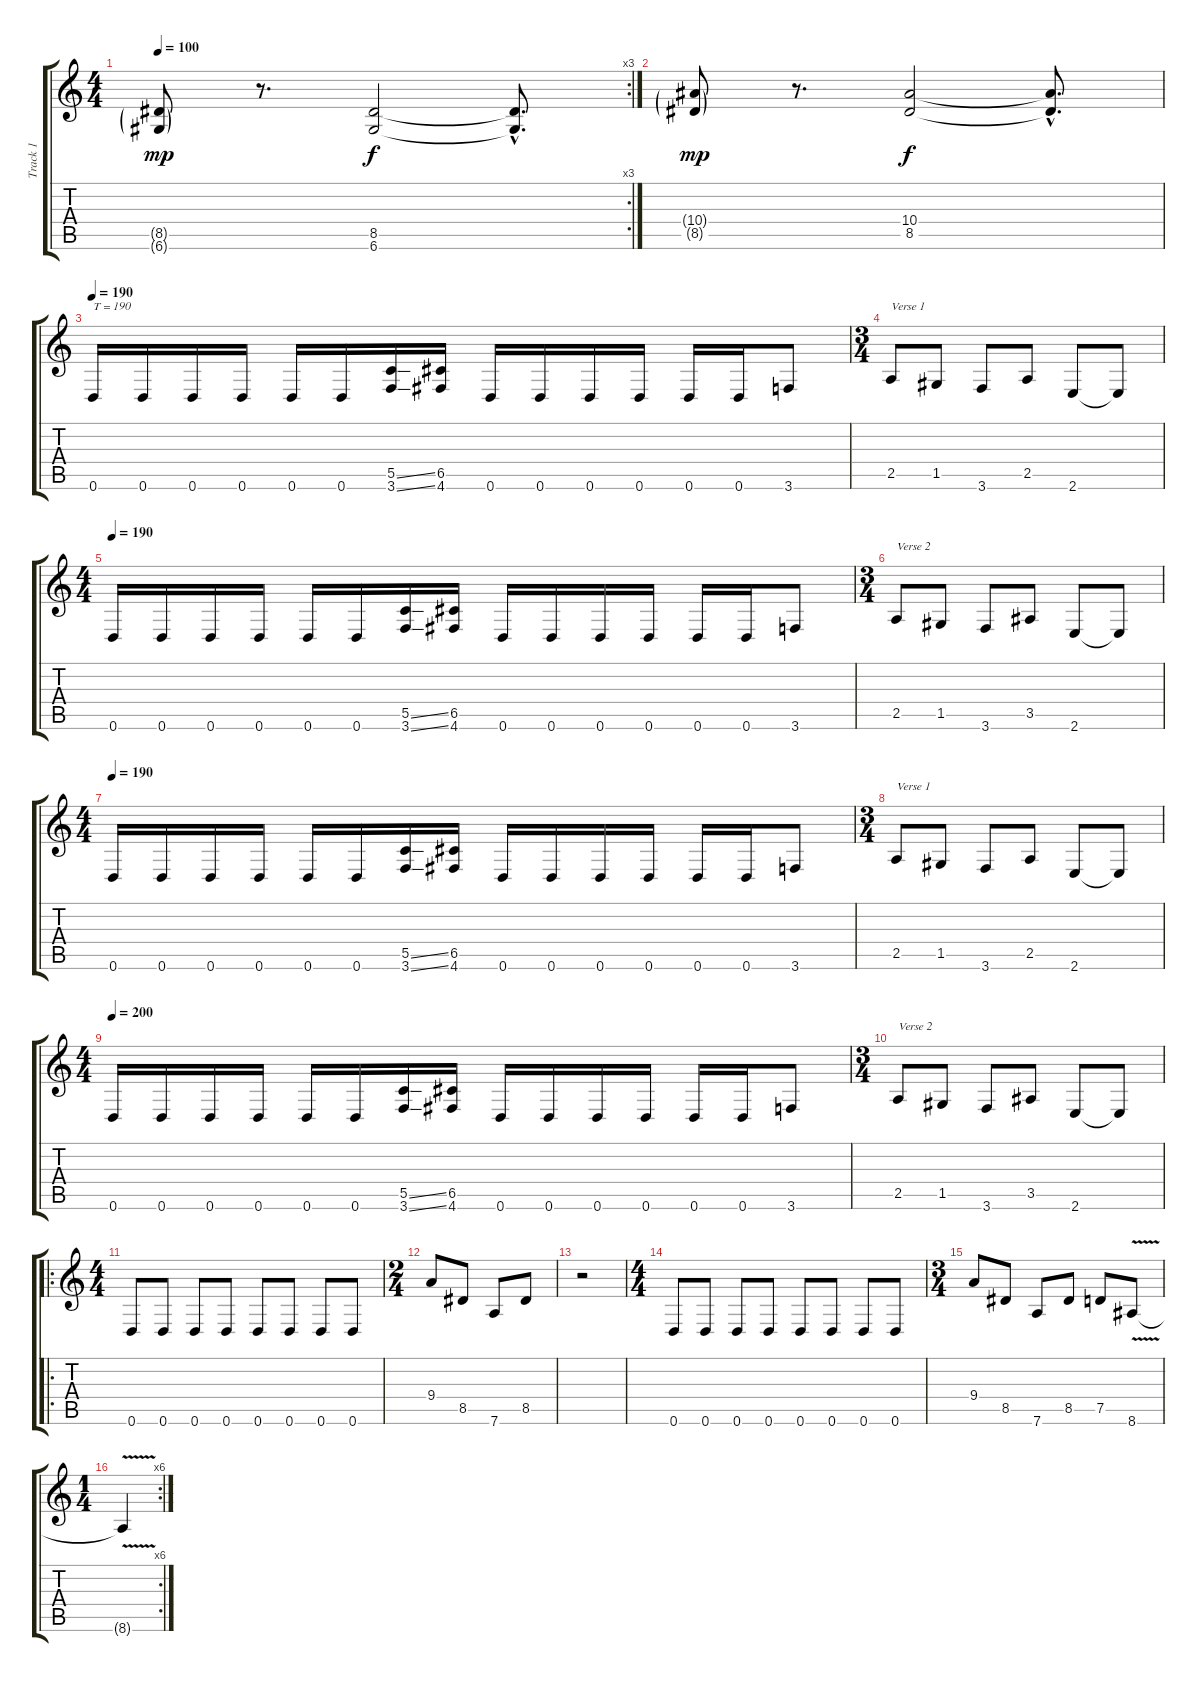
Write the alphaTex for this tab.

\track ("Track 1" "Track 1") {instrument distortionguitar}
\staff {score tabs}
\tuning (D4 A3 F3 C3 G2 D2) {hide}
\rc 3
\ts (4 4)
\tempo 100
\clef g2
\ks c
(8.5{g} 6.6{g}).8{dy mp} r.8{d} (8.5 6.6).2{dy f} (8.5{hac t} 6.6{hac t}).8{d} |
(10.4{g} 8.5{g}).8{dy mp} r.8{d} (10.4 8.5).2{dy f} (10.4{hac t} 8.5{hac t}).8{d} |
\tempo 190
0.6.16{txt "T = 190"} 0.6.16 0.6.16 0.6.16 0.6.16 0.6.16 (5.5{ss} 3.6{ss}).16 (6.5 4.6).16 0.6.16 0.6.16 0.6.16 0.6.16 0.6.16 0.6.16 3.6.8 |
\ts (3 4)
2.5.8{txt "Verse 1"} 1.5.8 3.6.8 2.5.8 2.6.8 2.6{t}.8 |
\ts (4 4)
\tempo 190
0.6.16 0.6.16 0.6.16 0.6.16 0.6.16 0.6.16 (5.5{ss} 3.6{ss}).16 (6.5 4.6).16 0.6.16 0.6.16 0.6.16 0.6.16 0.6.16 0.6.16 3.6.8 |
\ts (3 4)
2.5.8{txt "Verse 2"} 1.5.8 3.6.8 3.5.8 2.6.8 2.6{t}.8 |
\ts (4 4)
\tempo 190
0.6.16 0.6.16 0.6.16 0.6.16 0.6.16 0.6.16 (5.5{ss} 3.6{ss}).16 (6.5 4.6).16 0.6.16 0.6.16 0.6.16 0.6.16 0.6.16 0.6.16 3.6.8 |
\ts (3 4)
2.5.8{txt "Verse 1"} 1.5.8 3.6.8 2.5.8 2.6.8 2.6{t}.8 |
\ts (4 4)
\tempo 200
0.6.16 0.6.16 0.6.16 0.6.16 0.6.16 0.6.16 (5.5{ss} 3.6{ss}).16 (6.5 4.6).16 0.6.16 0.6.16 0.6.16 0.6.16 0.6.16 0.6.16 3.6.8 |
\ts (3 4)
2.5.8{txt "Verse 2"} 1.5.8 3.6.8 3.5.8 2.6.8 2.6{t}.8 |
\ro
\ts (4 4)
0.6.8 0.6.8 0.6.8 0.6.8 0.6.8 0.6.8 0.6.8 0.6.8 |
\ts (2 4)
9.4.8 8.5.8 7.6.8 8.5.8 |
r.2 |
\ts (4 4)
0.6.8 0.6.8 0.6.8 0.6.8 0.6.8 0.6.8 0.6.8 0.6.8 |
\ts (3 4)
9.4.8 8.5.8 7.6.8 8.5.8 7.5.8 8.6{v}.8 |
\rc 6
\ts (1 4)
8.6{t}.4
